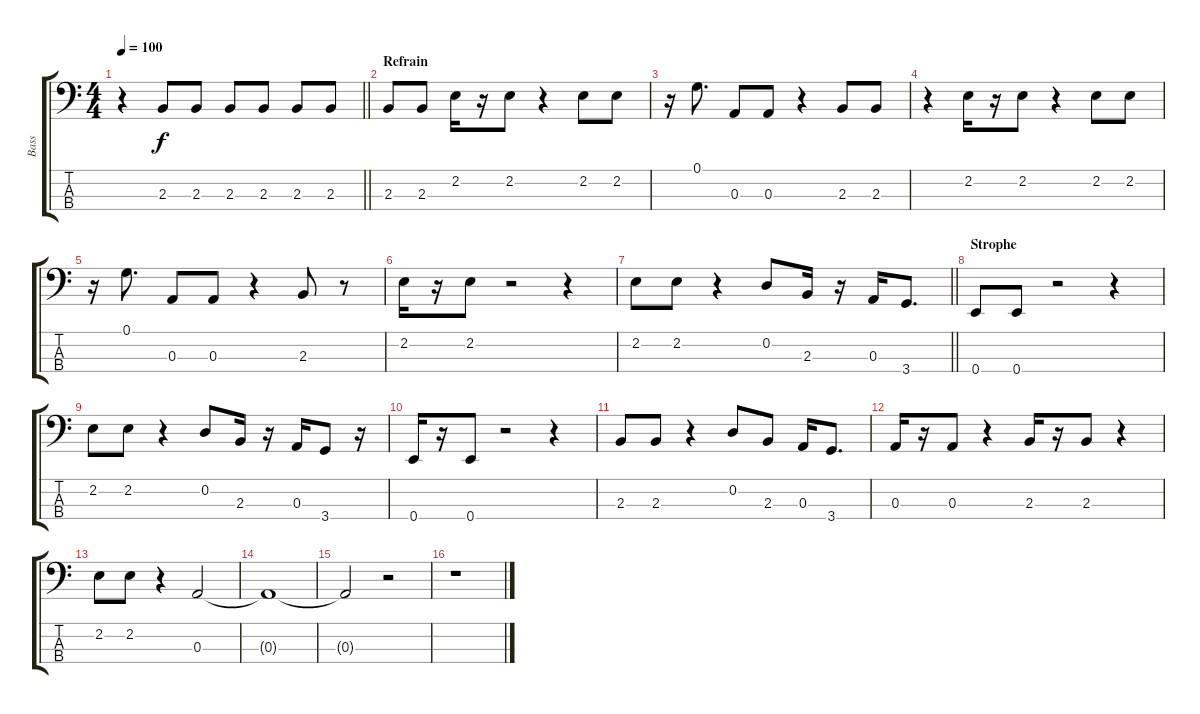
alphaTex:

\track ("Bass" "Bass") {instrument electricbassfinger}
\staff {score tabs}
\tuning (G2 D2 A1 E1) {hide}
\ts (4 4)
\tempo 100
\clef f4
\barLineRight lightlight
\ks c
r.4{dy f} 2.3.8 2.3.8 2.3.8 2.3.8 2.3.8 2.3.8 |
\section ("" "Refrain")
2.3.8 2.3.8 2.2.16 r.16 2.2.8 r.4 2.2.8 2.2.8 |
r.16 0.1.8{d} 0.3.8 0.3.8 r.4 2.3.8 2.3.8 |
r.4 2.2.16 r.16 2.2.8 r.4 2.2.8 2.2.8 |
r.16 0.1.8{d} 0.3.8 0.3.8 r.4 2.3.8 r.8 |
2.2.16 r.16 2.2.8 r.2 r.4 |
\barLineRight lightlight
2.2.8 2.2.8 r.4 0.2.8 2.3.16 r.16 0.3.16 3.4.8{d} |
\section ("" "Strophe")
0.4.8 0.4.8 r.2 r.4 |
2.2.8 2.2.8 r.4 0.2.8 2.3.16 r.16 0.3.16 3.4.8 r.16 |
0.4.16 r.16 0.4.8 r.2 r.4 |
2.3.8 2.3.8 r.4 0.2.8 2.3.8 0.3.16 3.4.8{d} |
0.3.16 r.16 0.3.8 r.4 2.3.16 r.16 2.3.8 r.4 |
2.2.8 2.2.8 r.4 0.3.2 |
0.3{t}.1 |
0.3{t}.2 r.2 |
r.1
